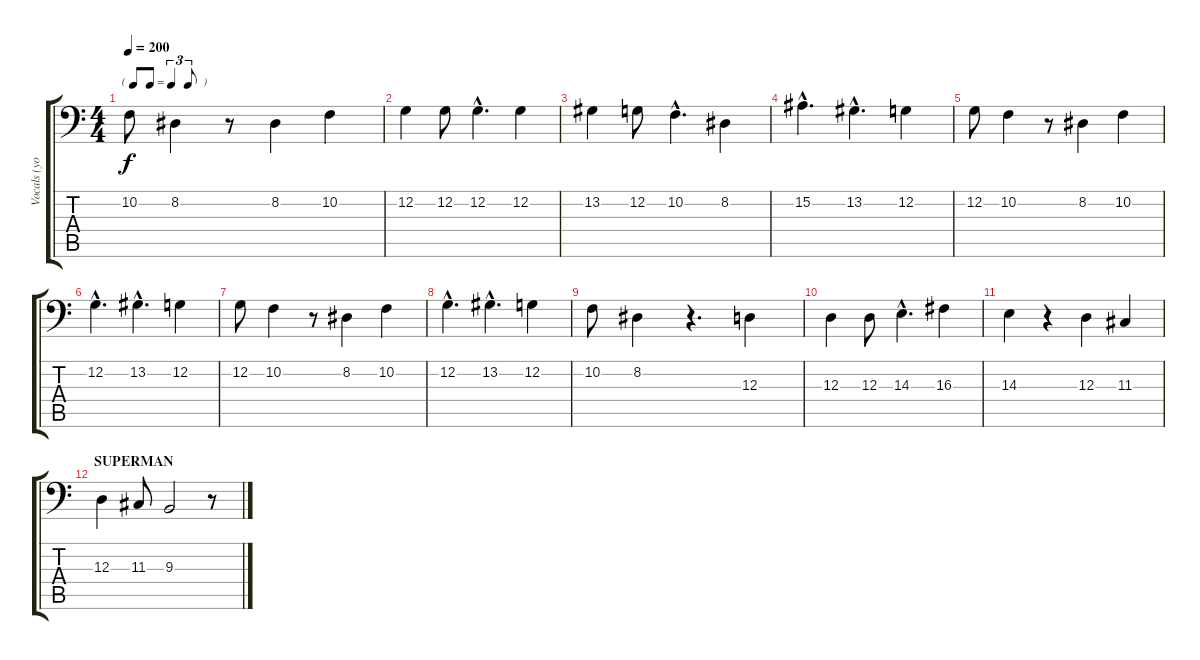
\track ("Vocals (your mom)" "Vocals (yo") {instrument lead2sawtooth}
\staff {score tabs}
\tuning (C3 G2 D2 A1 E1 B0) {hide}
\ts (4 4)
\tf triplet8th
\tempo 200
\clef f4
\ks c
10.2.8{dy f} 8.2.4 r.8 8.2.4 10.2.4 |
12.2.4 12.2.8 12.2{hac}.4{d} 12.2.4 |
13.2.4 12.2.8 10.2{hac}.4{d} 8.2.4 |
15.2{hac}.4{d} 13.2{hac}.4{d} 12.2.4 |
12.2.8 10.2.4 r.8 8.2.4 10.2.4 |
12.2{hac}.4{d} 13.2{hac}.4{d} 12.2.4 |
12.2.8 10.2.4 r.8 8.2.4 10.2.4 |
12.2{hac}.4{d} 13.2{hac}.4{d} 12.2.4 |
10.2.8 8.2.4 r.4{d} 12.3.4 |
12.3.4 12.3.8 14.3{hac}.4{d} 16.3.4 |
14.3.4 r.4 12.3.4 11.3.4 |
\section ("" "SUPERMAN")
12.3.4 11.3.8 9.3.2 r.8
